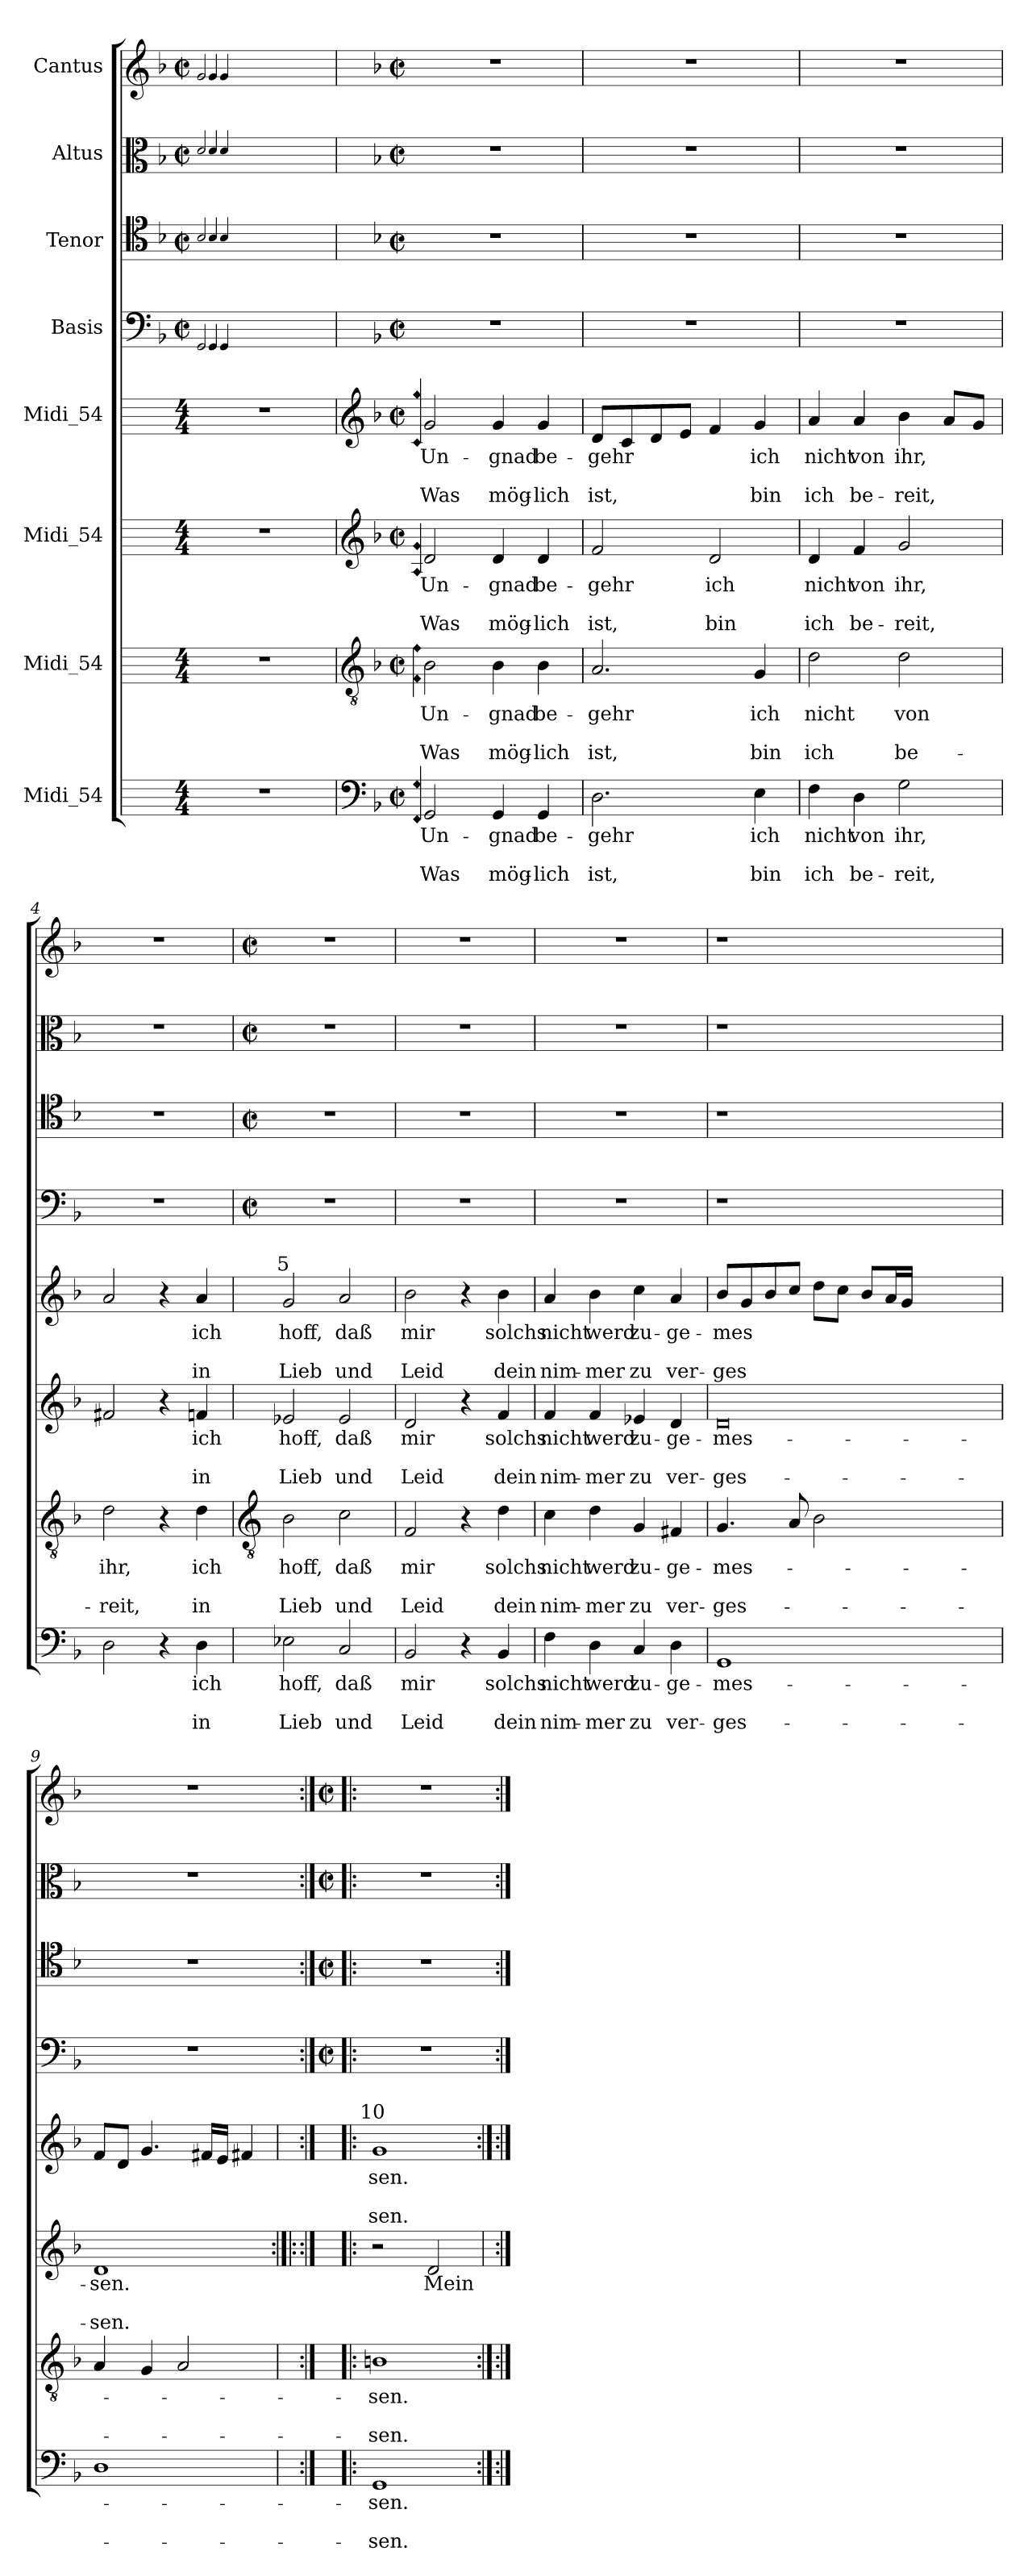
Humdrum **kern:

**kern	**text	**text	**text	**kern	**text	**text	**text	**kern	**text	**text	**text	**kern	**text	**text	**text	**kern	**kern	**kern	**kern
*part8	*part8	*part8	*part8	*part7	*part7	*part7	*part7	*part6	*part6	*part6	*part6	*part5	*part5	*part5	*part5	*part4	*part3	*part2	*part1
*staff8	*staff8	*staff8	*staff8	*staff7	*staff7	*staff7	*staff7	*staff6	*staff6	*staff6	*staff6	*staff5	*staff5	*staff5	*staff5	*staff4	*staff3	*staff2	*staff1
*I"Midi_54	*	*	*	*I"Midi_54	*	*	*	*I"Midi_54	*	*	*	*I"Midi_54	*	*	*	*I"Basis	*I"Tenor	*I"Altus	*I"Cantus
*	*	*	*	*	*	*	*	*	*	*	*	*	*	*	*	*clefF4	*clefC4	*clefC3	*clefG2
*	*	*	*	*	*	*	*	*	*	*	*	*	*	*	*	*k[b-]	*k[b-]	*k[b-]	*k[b-]
*	*	*	*	*	*	*	*	*	*	*	*	*	*	*	*	*F:	*F:	*F:	*F:
*M4/4	*	*	*	*M4/4	*	*	*	*M4/4	*	*	*	*M4/4	*	*	*	*M2/2	*M2/2	*M2/2	*M2/2
*	*	*	*	*	*	*	*	*	*	*	*	*	*	*	*	*met(c|)	*met(c|)	*met(c|)	*met(c|)
=	=	=	=	=	=	=	=	=	=	=	=	=	=	=	=	=	=	=	=
.	.	.	.	.	.	.	.	.	.	.	.	.	.	.	.	2qqGG	2qqB-	2qqd	2qqg
.	.	.	.	.	.	.	.	.	.	.	.	.	.	.	.	4qqGG	4qqB-	4qqd	4qqg
.	.	.	.	.	.	.	.	.	.	.	.	.	.	.	.	4qqGG	4qqB-	4qqd	4qqg
1r	.	.	.	1r	.	.	.	1r	.	.	.	1r	.	.	.	1ryy	1ryy	1ryy	1ryy
!!LO:LB:g=z
=1	=1	=1	=1	=1	=1	=1	=1	=1	=1	=1	=1	=1	=1	=1	=1	=1	=1	=1	=1
*clefF4	*	*	*	*clefGv2	*	*	*	*clefG2	*	*	*	*clefG2	*	*	*	*	*	*	*
*k[b-]	*	*	*	*k[b-]	*	*	*	*k[b-]	*	*	*	*k[b-]	*	*	*	*	*	*	*
*F:	*	*	*	*F:	*	*	*	*F:	*	*	*	*F:	*	*	*	*	*	*	*
*M2/2	*	*	*	*M2/2	*	*	*	*M2/2	*	*	*	*M2/2	*	*	*	*M2/2	*M2/2	*M2/2	*M2/2
*met(c|)	*	*	*	*met(c|)	*	*	*	*met(c|)	*	*	*	*met(c|)	*	*	*	*met(c|)	*met(c|)	*met(c|)	*met(c|)
!	!	!	!	!	!	!	!	!	!	!	!	!LO:N:n=1:head=diamond	!	!	!	!	!	!	!
!	!	!	!	!	!	!	!	!LO:N:n=1:head=diamond	!	!	!	!LO:N:n=2:head=diamond	!	!	!	!	!	!	!
!	!	!	!	!LO:N:n=1:head=diamond	!	!	!	!LO:N:n=2:head=diamond	!	!	!	!	!	!	!	!	!	!	!
!LO:N:n=1:head=diamond	!	!	!	!LO:N:n=2:head=diamond	!	!	!	!	!	!	!	!	!	!	!	!	!	!	!
!LO:N:n=2:head=diamond	!	!	!	!	!	!	!	!	!	!	!	!	!	!	!	!	!	!	!
4qqFF 4qqG	.	.	.	4qqF 4qqf	.	.	.	4qqA 4qqg	.	.	.	4qqc 4qqgg	.	.	.	.	.	.	.
!	!LO:LY:b	!LO:LY:b	!LO:LY:b	!	!LO:LY:b	!	!LO:LY:b	!	!LO:LY:b	!	!LO:LY:b	!	!LO:LY:b	!	!LO:LY:b	!	!	!	!
2GG	Un-	-	Was	2B-	Un-	.	-Was	2d	Un-	.	-Was	2g	Un-	.	-Was	1r	1r	1r	1r
!	!LO:LY:b	!	!LO:LY:b	!	!LO:LY:b	!	!LO:LY:b	!	!LO:LY:b	!	!LO:LY:b	!	!LO:LY:b	!	!LO:LY:b	!	!	!	!
4GG	gnad	.	mög-	4B-	gnad	.	mög-	4d	gnad	.	mög-	4g	gnad	.	mög-	.	.	.	.
!	!LO:LY:b	!	!LO:LY:b	!	!LO:LY:b	!	!LO:LY:b	!	!LO:LY:b	!	!LO:LY:b	!	!LO:LY:b	!	!LO:LY:b	!	!	!	!
4GG	-be-	.	-lich	4B-	-be-	.	-lich	4d	-be-	.	-lich	4g	-be-	.	-lich	.	.	.	.
=2	=2	=2	=2	=2	=2	=2	=2	=2	=2	=2	=2	=2	=2	=2	=2	=2	=2	=2	=2
!	!LO:LY:b	!	!LO:LY:b	!	!LO:LY:b	!	!LO:LY:b	!	!LO:LY:b	!	!LO:LY:b	!	!LO:LY:b	!	!LO:LY:b	!	!	!	!
2.D	gehr	.	ist,	2.A	gehr	.	ist,	2f	gehr	.	ist,	8dL	gehr	.	ist,	1r	1r	1r	1r
.	.	.	.	.	.	.	.	.	.	.	.	8c	.	.	.	.	.	.	.
.	.	.	.	.	.	.	.	.	.	.	.	8d	.	.	.	.	.	.	.
.	.	.	.	.	.	.	.	.	.	.	.	8eJ	.	.	.	.	.	.	.
!	!	!	!	!	!	!	!	!	!LO:LY:b	!	!LO:LY:b	!	!	!	!	!	!	!	!
.	.	.	.	.	.	.	.	2d	ich	.	bin	4f	.	.	.	.	.	.	.
!	!LO:LY:b	!	!LO:LY:b	!	!LO:LY:b	!	!LO:LY:b	!	!	!	!	!	!LO:LY:b	!	!LO:LY:b	!	!	!	!
4E	ich	.	bin	4G	ich	.	bin	.	.	.	.	4g	ich	.	bin	.	.	.	.
=3	=3	=3	=3	=3	=3	=3	=3	=3	=3	=3	=3	=3	=3	=3	=3	=3	=3	=3	=3
!	!LO:LY:b	!	!LO:LY:b	!	!LO:LY:b	!	!LO:LY:b	!	!LO:LY:b	!	!LO:LY:b	!	!LO:LY:b	!	!LO:LY:b	!	!	!	!
4F	nicht	.	ich	2d	nicht	.	ich	4d	nicht	.	ich	4a	nicht	.	ich	1r	1r	1r	1r
!	!LO:LY:b	!	!LO:LY:b	!	!	!	!	!	!LO:LY:b	!	!LO:LY:b	!	!LO:LY:b	!	!LO:LY:b	!	!	!	!
4D	von	.	be-	.	.	.	.	4f	von	.	be-	4a	von	.	be-	.	.	.	.
!	!LO:LY:b	!	!LO:LY:b	!	!LO:LY:b	!	!LO:LY:b	!	!LO:LY:b	!	!LO:LY:b	!	!LO:LY:b	!	!LO:LY:b	!	!	!	!
2G	-ihr,	.	reit,	2d	von	.	be-	2g	-ihr,	.	reit,	4b-	-ihr,	.	reit,	.	.	.	.
.	.	.	.	.	.	.	.	.	.	.	.	8aL	.	.	.	.	.	.	.
.	.	.	.	.	.	.	.	.	.	.	.	8gJ	.	.	.	.	.	.	.
=4	=4	=4	=4	=4	=4	=4	=4	=4	=4	=4	=4	=4	=4	=4	=4	=4	=4	=4	=4
!	!	!	!	!	!LO:LY:b	!	!LO:LY:b	!	!	!	!	!	!	!	!	!	!	!	!
2D	.	.	.	2d	-ihr,	.	reit,	2f#X	.	.	.	2a	.	.	.	1r	1r	1r	1r
4r	.	.	.	4r	.	.	.	4r	.	.	.	4r	.	.	.	.	.	.	.
!	!LO:LY:b	!	!LO:LY:b	!	!LO:LY:b	!	!LO:LY:b	!	!LO:LY:b	!	!LO:LY:b	!	!LO:LY:b	!	!LO:LY:b	!	!	!	!
4D	ich	.	in	4d	ich	.	in	4fn	ich	.	in	4a	ich	.	in	.	.	.	.
!!LO:LB:g=z
=5	=5	=5	=5	=5	=5	=5	=5	=5	=5	=5	=5	=5	=5	=5	=5	=5	=5	=5	=5
*	*	*	*	*clefGv2	*	*	*	*	*	*	*	*	*	*	*	*	*	*	*
*	*	*	*	*	*	*	*	*	*	*	*	*	*	*	*	*M2/2	*M2/2	*M2/2	*M2/2
*	*	*	*	*	*	*	*	*	*	*	*	*	*	*	*	*met(c|)	*met(c|)	*met(c|)	*met(c|)
!	!	!	!	!	!	!	!	!	!	!	!	!LO:TX:a:cj:t=5	!	!	!	!	!	!	!
!	!LO:LY:b	!	!LO:LY:b	!	!LO:LY:b	!	!LO:LY:b	!	!LO:LY:b	!	!LO:LY:b	!	!LO:LY:b	!	!LO:LY:b	!	!	!	!
2E-X	hoff,	.	Lieb	2B-	hoff,	.	Lieb	2e-X	hoff,	.	Lieb	2g	hoff,	.	Lieb	1r	1r	1r	1r
!	!LO:LY:b	!	!LO:LY:b	!	!LO:LY:b	!	!LO:LY:b	!	!LO:LY:b	!	!LO:LY:b	!	!LO:LY:b	!	!LO:LY:b	!	!	!	!
2C	daß	.	und	2c	daß	.	und	2e-	daß	.	und	2a	daß	.	und	.	.	.	.
=6	=6	=6	=6	=6	=6	=6	=6	=6	=6	=6	=6	=6	=6	=6	=6	=6	=6	=6	=6
!	!LO:LY:b	!	!LO:LY:b	!	!LO:LY:b	!	!LO:LY:b	!	!LO:LY:b	!	!LO:LY:b	!	!LO:LY:b	!	!LO:LY:b	!	!	!	!
2BB-	mir	.	Leid	2F	mir	.	Leid	2d	mir	.	Leid	2b-	mir	.	Leid	1r	1r	1r	1r
4r	.	.	.	4r	.	.	.	4r	.	.	.	4r	.	.	.	.	.	.	.
!	!LO:LY:b	!	!LO:LY:b	!	!LO:LY:b	!	!LO:LY:b	!	!LO:LY:b	!	!LO:LY:b	!	!LO:LY:b	!	!LO:LY:b	!	!	!	!
4BB-	solchs	.	dein	4d	solchs	.	dein	4f	solchs	.	dein	4b-	solchs	.	dein	.	.	.	.
=7	=7	=7	=7	=7	=7	=7	=7	=7	=7	=7	=7	=7	=7	=7	=7	=7	=7	=7	=7
!	!LO:LY:b	!	!LO:LY:b	!	!LO:LY:b	!	!LO:LY:b	!	!LO:LY:b	!	!LO:LY:b	!	!LO:LY:b	!	!LO:LY:b	!	!	!	!
4F	nicht	.	nim-	4c	nicht	.	nim-	4f	nicht	.	nim-	4a	nicht	.	nim-	1r	1r	1r	1r
!	!LO:LY:b	!	!LO:LY:b	!	!LO:LY:b	!	!LO:LY:b	!	!LO:LY:b	!	!LO:LY:b	!	!LO:LY:b	!	!LO:LY:b	!	!	!	!
4D	-werd	.	mer	4d	-werd	.	mer	4f	-werd	.	mer	4b-	-werd	.	mer	.	.	.	.
!	!LO:LY:b	!	!LO:LY:b	!	!LO:LY:b	!	!LO:LY:b	!	!LO:LY:b	!	!LO:LY:b	!	!LO:LY:b	!	!LO:LY:b	!	!	!	!
4C	zu-	.	-zu	4G	zu-	.	-zu	4e-X	zu-	.	-zu	4cc	zu-	.	-zu	.	.	.	.
!	!LO:LY:b	!	!LO:LY:b	!	!LO:LY:b	!	!LO:LY:b	!	!LO:LY:b	!	!LO:LY:b	!	!LO:LY:b	!	!LO:LY:b	!	!	!	!
4D	ge-	.	-ver-	4F#X	ge-	.	-ver-	4d	ge-	.	-ver-	4a	ge-	.	-ver-	.	.	.	.
=8	=8	=8	=8	=8	=8	=8	=8	=8	=8	=8	=8	=8	=8	=8	=8	=8	=8	=8	=8
!	!LO:LY:b	!	!LO:LY:b	!	!LO:LY:b	!	!LO:LY:b	!	!LO:LY:b	!	!LO:LY:b	!	!LO:LY:b	!	!LO:LY:b	!	!	!	!
1GG	-mes-	.	-ges-	4.G	-mes-	.	-ges-	0d	-mes-	.	-ges-	8b-L	-mes	.	ges	1r	1r	1r	1r
.	.	.	.	.	.	.	.	.	.	.	.	8g	.	.	.	.	.	.	.
.	.	.	.	.	.	.	.	.	.	.	.	8b-	.	.	.	.	.	.	.
.	.	.	.	8A	.	.	.	.	.	.	.	8ccJ	.	.	.	.	.	.	.
.	.	.	.	2B-	.	.	.	.	.	.	.	8ddL	.	.	.	.	.	.	.
.	.	.	.	.	.	.	.	.	.	.	.	8ccJ	.	.	.	.	.	.	.
.	.	.	.	.	.	.	.	.	.	.	.	8b-L	.	.	.	.	.	.	.
.	.	.	.	.	.	.	.	.	.	.	.	16aL	.	.	.	.	.	.	.
.	.	.	.	.	.	.	.	.	.	.	.	16gJJ	.	.	.	.	.	.	.
1ryy	.	.	.	1ryy	.	.	.	.	.	.	.	1ryy	.	.	.	1ryy	1ryy	1ryy	1ryy
=9	=9	=9	=9	=9	=9	=9	=9	=9	=9	=9	=9	=9	=9	=9	=9	=9	=9	=9	=9
!	!	!	!	!	!	!	!	!	!LO:LY:b	!	!LO:LY:b	!	!	!	!	!	!	!	!
1D	.	.	.	4A	.	.	.	1d	-sen.	.	sen.	8fL	.	.	.	1r	1r	1r	1r
.	.	.	.	.	.	.	.	.	.	.	.	8dJ	.	.	.	.	.	.	.
.	.	.	.	4G	.	.	.	.	.	.	.	4.g	.	.	.	.	.	.	.
.	.	.	.	2A	.	.	.	.	.	.	.	.	.	.	.	.	.	.	.
.	.	.	.	.	.	.	.	.	.	.	.	16f#LL	.	.	.	.	.	.	.
.	.	.	.	.	.	.	.	.	.	.	.	16eJJ	.	.	.	.	.	.	.
.	.	.	.	.	.	.	.	.	.	.	.	4f#X	.	.	.	.	.	.	.
!!LO:LB:g=z
=10	=10!|:	=10!|:	=10!|:	=10	=10!|:	=10!|:	=10!|:	=10:|!|:	=10!|:	=10!|:	=10!|:	=10	=10!|:	=10!|:	=10!|:	=10!|:	=10!|:	=10!|:	=10!|:
*	*	*	*	*	*	*	*	*	*	*	*	*	*	*	*	*M2/2	*M2/2	*M2/2	*M2/2
*	*	*	*	*	*	*	*	*	*	*	*	*	*	*	*	*met(c|)	*met(c|)	*met(c|)	*met(c|)
!	!	!	!	!	!	!	!	!	!	!	!	!LO:TX:a:cj:t=10	!	!	!	!	!	!	!
!	!LO:LY:b	!	!LO:LY:b	!	!LO:LY:b	!	!LO:LY:b	!	!	!	!	!	!LO:LY:b	!	!LO:LY:b	!	!	!	!
1GG	-sen.	.	sen.	1Bn	-sen.	.	sen.	2r	.	.	.	1g	sen.	.	sen.	1r	1r	1r	1r
!	!	!	!	!	!	!	!	!	!LO:LY:b	!	!	!	!	!	!	!	!	!	!
.	.	.	.	.	.	.	.	2d	Mein	.	.	.	.	.	.	.	.	.	.
=:|!	=	=	=	=:|!	=	=	=	=	=	=	=	=:|!	=	=	=	=	=	=	=
*-	*-	*-	*-	*-	*-	*-	*-	*-	*-	*-	*-	*-	*-	*-	*-	*-	*-	*-	*-
